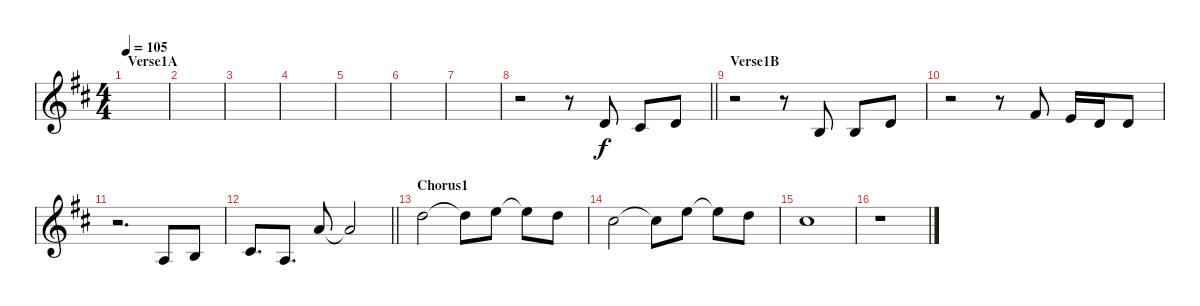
\track "" {instrument flute}
\staff {score}
\tuning (E4 B3 G3 D3 A2 E2) {hide}
\ts (4 4)
\section ("" "Verse1A")
\tempo 105
\clef g2
\ks d
|
|
|
|
|
|
|
\barLineRight lightlight
r.2 r.8 3.2.8 2.2.8 3.2.8 |
\section ("" "Verse1B")
r.2 r.8 0.2.8 0.2.8 3.2.8 |
r.2 r.8 2.1.8 0.1.16 3.2.16 3.2.8 |
r.2{d} 2.3.8 0.2.8 |
\barLineRight lightlight
2.2.8{d} 2.3.8{d} 5.1.8 5.1{t}.2 |
\section ("" "Chorus1")
10.1.2 10.1{t}.8 12.1.8 12.1{t}.8 10.1.8 |
9.1.2 9.1{t}.8 12.1.8 12.1{t}.8 10.1.8 |
9.1.1 |
r.1
